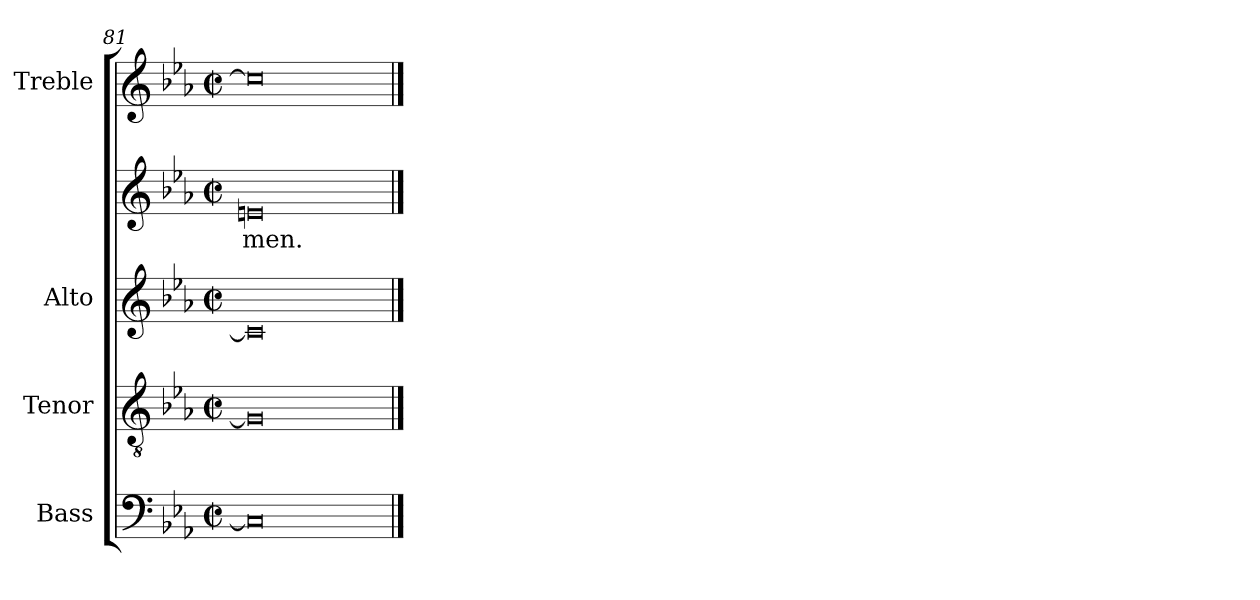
**kern	**kern	**kern	**kern	**text	**kern
*part4	*part3	*part2	*part2	*part2	*part1
*staff5	*staff4	*staff3	*staff2	*staff2	*staff1
*I"Bass	*I"Tenor	*I"Alto	*	*	*I"Treble
*I'B	*I'T	*I'A	*	*	*
*clefF4	*clefGv2	*clefG2	*clefG2	*	*clefG2
*k[b-e-a-]	*k[b-e-a-]	*k[b-e-a-]	*k[b-e-a-]	*	*k[b-e-a-]
*E-:	*E-:	*E-:	*E-:	*	*E-:
*M4/2	*M4/2	*M4/2	*M4/2	*	*M4/2
*met(c|)	*met(c|)	*met(c|)	*met(c|)	*	*met(c|)
=81	=81	=81	=81	=81	=81
!	!	!	!	!LO:LY:b	!
0C]	0G]	0c]	0en	men.	0cc]
==	==	==	==	==	==
*-	*-	*-	*-	*-	*-
